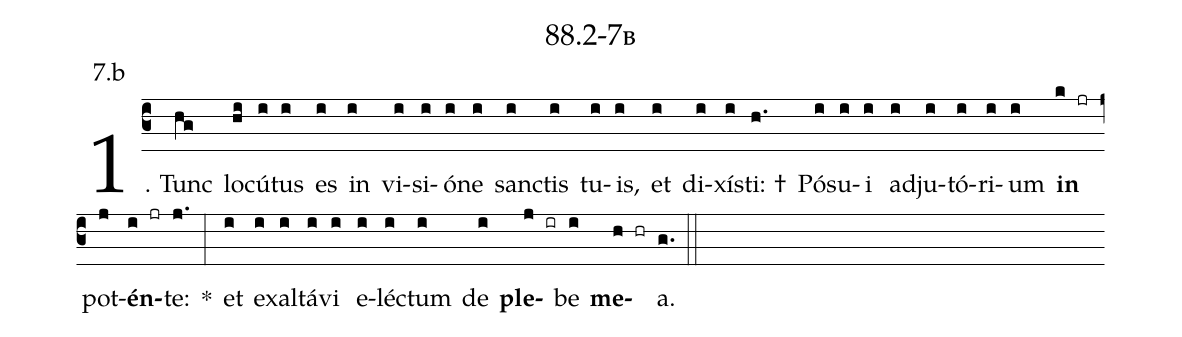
name: 88.2-7b;
annotation: 7.b;
%%
(c3)1. Tunc(hg) lo(hi)cú(i)tus(i) es(i) in(i) vi(i)si(i)ó(i)ne(i) sanc(i)tis(i) tu(i)is,(i) et(i) di(i)xís(i)ti: †(h.) Pó(i)su(i)i(i) ad(i)ju(i)tó(i)ri(i)um(i) <b>in</b>(k jr) pot(j)<b>én</b>(i jr)te:(j.) *(:) et(i) ex(i)al(i)tá(i)vi(i) e(i)léc(i)tum(i) de(i) <b>ple</b>(j ir)be(i) <b>me</b>(h hr)a.(g.) (::)


%E(i) u(i) o(j) u(i) a(h) e.(g.) (::)
